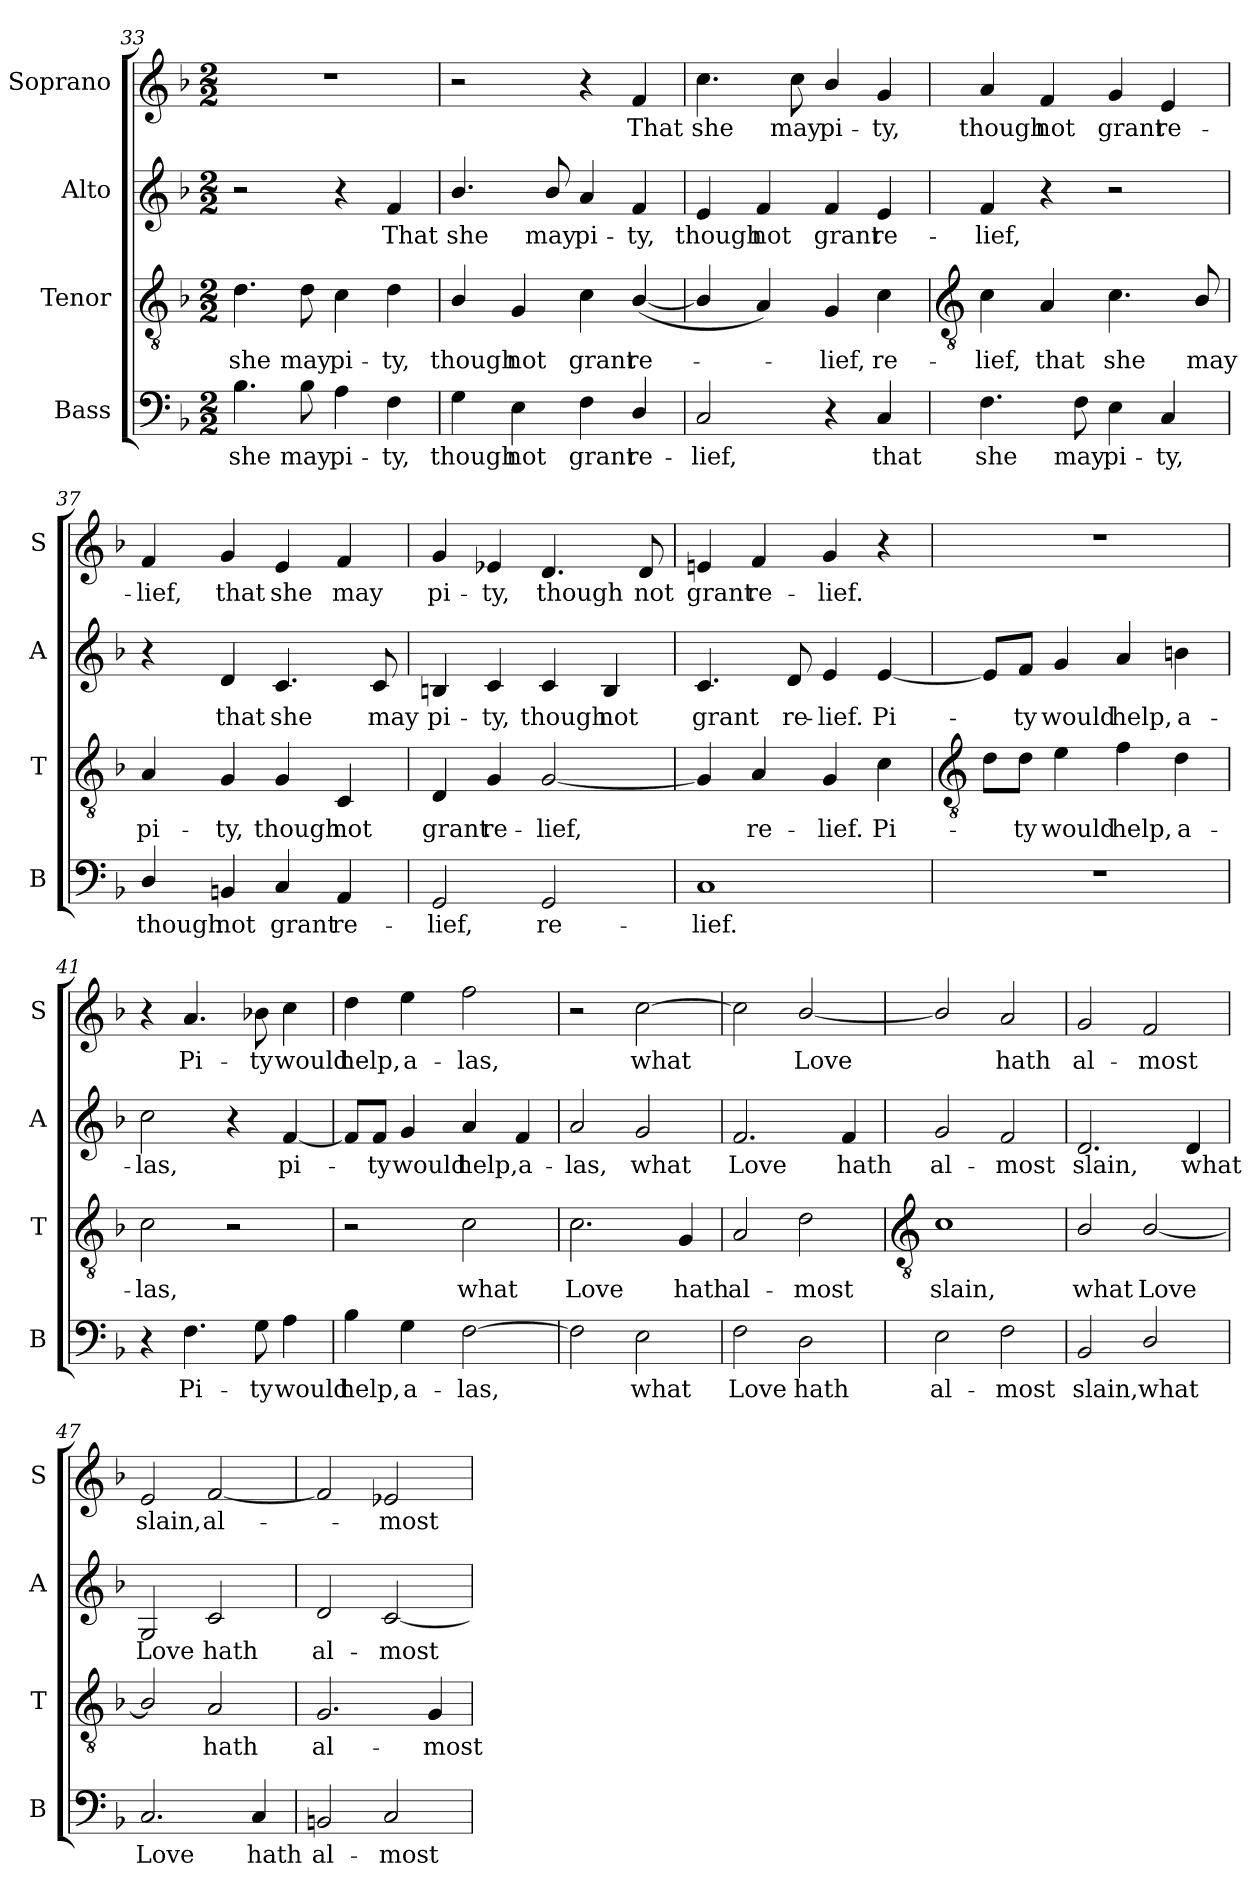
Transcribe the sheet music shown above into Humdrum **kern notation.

**kern	**text	**kern	**text	**kern	**text	**kern	**text
*part4	*part4	*part3	*part3	*part2	*part2	*part1	*part1
*staff4	*staff4	*staff3	*staff3	*staff2	*staff2	*staff1	*staff1
*I"Bass	*	*I"Tenor	*	*I"Alto	*	*I"Soprano	*
*I'B	*	*I'T	*	*I'A	*	*I'S	*
*clefF4	*	*clefGv2	*	*clefG2	*	*clefG2	*
*k[b-]	*	*k[b-]	*	*k[b-]	*	*k[b-]	*
*F:	*	*F:	*	*F:	*	*F:	*
*M2/2	*	*M2/2	*	*M2/2	*	*M2/2	*
=33	=33	=33	=33	=33	=33	=33	=33
!	!LO:LY:b	!	!LO:LY:b	!	!	!	!
4.B-	she	4.d	she	2r	.	1r	.
!	!LO:LY:b	!	!LO:LY:b	!	!	!	!
8B-	may	8d	may	.	.	.	.
!	!LO:LY:b	!	!LO:LY:b	!	!	!	!
4A	pi-	4c	pi-	4r	.	.	.
!	!LO:LY:b	!	!LO:LY:b	!	!LO:LY:b	!	!
4F	-ty,	4d	-ty,	4f	That	.	.
=34	=34	=34	=34	=34	=34	=34	=34
!	!LO:LY:b	!	!LO:LY:b	!	!LO:LY:b	!	!
4G	though	4B-/	though	4.b-/	she	2r	.
!	!LO:LY:b	!	!LO:LY:b	!	!	!	!
4E	not	4G	not	.	.	.	.
!	!	!	!	!	!LO:LY:b	!	!
.	.	.	.	8b-/	may	.	.
!	!LO:LY:b	!	!LO:LY:b	!	!LO:LY:b	!	!
4F	grant	4c	grant	4a	pi-	4r	.
!	!LO:LY:b	!	!LO:LY:b	!	!LO:LY:b	!	!LO:LY:b
4D/	re-	(<[4B-/	re-	4f	-ty,	4f	That
=35	=35	=35	=35	=35	=35	=35	=35
!	!LO:LY:b	!	!	!	!LO:LY:b	!	!LO:LY:b
2C	-lief,	4B-/]	.	4e	though	4.cc	she
!	!	!	!	!	!LO:LY:b	!	!
.	.	4A)	.	4f	not	.	.
!	!	!	!	!	!	!	!LO:LY:b
.	.	.	.	.	.	8cc	may
!	!	!	!LO:LY:b	!	!LO:LY:b	!	!LO:LY:b
4r	.	4G	lief,	4f	grant	4b-/	pi-
!	!LO:LY:b	!	!LO:LY:b	!	!LO:LY:b	!	!LO:LY:b
4C	that	4c	re-	4e	re-	4g	-ty,
!!LO:LB:g=z
=36	=36	=36	=36	=36	=36	=36	=36
*	*	*clefGv2	*	*	*	*	*
!	!LO:LY:b	!	!LO:LY:b	!	!LO:LY:b	!	!LO:LY:b
4.F	she	4c	-lief,	4f	-lief,	4a	though
!	!	!	!LO:LY:b	!	!	!	!LO:LY:b
.	.	4A	that	4r	.	4f	not
!	!LO:LY:b	!	!	!	!	!	!
8F	may	.	.	.	.	.	.
!	!LO:LY:b	!	!LO:LY:b	!	!	!	!LO:LY:b
4E	pi-	4.c	she	2r	.	4g	grant
!	!LO:LY:b	!	!	!	!	!	!LO:LY:b
4C	-ty,	.	.	.	.	4e	re-
!	!	!	!LO:LY:b	!	!	!	!
.	.	8B-/	may	.	.	.	.
=37	=37	=37	=37	=37	=37	=37	=37
!	!LO:LY:b	!	!LO:LY:b	!	!	!	!LO:LY:b
4D/	though	4A	pi-	4r	.	4f	-lief,
!	!LO:LY:b	!	!LO:LY:b	!	!LO:LY:b	!	!LO:LY:b
4BBn	not	4G	-ty,	4d	that	4g	that
!	!LO:LY:b	!	!LO:LY:b	!	!LO:LY:b	!	!LO:LY:b
4C	grant	4G	though	4.c	she	4e	she
!	!LO:LY:b	!	!LO:LY:b	!	!	!	!LO:LY:b
4AA	re-	4C	not	.	.	4f	may
!	!	!	!	!	!LO:LY:b	!	!
.	.	.	.	8c	may	.	.
=38	=38	=38	=38	=38	=38	=38	=38
!	!LO:LY:b	!	!LO:LY:b	!	!LO:LY:b	!	!LO:LY:b
2GG	-lief,	4D	grant	4Bn	pi-	4g	pi-
!	!	!	!LO:LY:b	!	!LO:LY:b	!	!LO:LY:b
.	.	4G	re-	4c	-ty,	4e-X	-ty,
!	!LO:LY:b	!	!LO:LY:b	!	!LO:LY:b	!	!LO:LY:b
2GG	re-	[2G	-lief,	4c	though	4.d	though
!	!	!	!	!	!LO:LY:b	!	!
.	.	.	.	4B	not	.	.
!	!	!	!	!	!	!	!LO:LY:b
.	.	.	.	.	.	8d	not
=39	=39	=39	=39	=39	=39	=39	=39
!	!LO:LY:b	!	!	!	!LO:LY:b	!	!LO:LY:b
1C	-lief.	4G]	.	4.c	grant	4en	grant
!	!	!	!LO:LY:b	!	!	!	!LO:LY:b
.	.	4A	re-	.	.	4f	re-
!	!	!	!	!	!LO:LY:b	!	!
.	.	.	.	8d	re-	.	.
!	!	!	!LO:LY:b	!	!LO:LY:b	!	!LO:LY:b
.	.	4G	-lief.	4e	-lief.	4g	-lief.
!	!	!	!LO:LY:b	!	!LO:LY:b	!	!
.	.	4c	Pi-	[4e	Pi-	4r	.
!!LO:LB:g=z
=40	=40	=40	=40	=40	=40	=40	=40
*	*	*clefGv2	*	*	*	*	*
1r	.	8d\L	.	8e/L]	.	1r	.
!	!	!	!LO:LY:b	!	!LO:LY:b	!	!
.	.	8d\J	ty	8f/J	ty	.	.
!	!	!	!LO:LY:b	!	!LO:LY:b	!	!
.	.	4e	would	4g	would	.	.
!	!	!	!LO:LY:b	!	!LO:LY:b	!	!
.	.	4f	help,	4a	help,	.	.
!	!	!	!LO:LY:b	!	!LO:LY:b	!	!
.	.	4d	a-	4bn	a-	.	.
=41	=41	=41	=41	=41	=41	=41	=41
!	!	!	!LO:LY:b	!	!LO:LY:b	!	!
4r	.	2c	-las,	2cc	-las,	4r	.
!	!LO:LY:b	!	!	!	!	!	!LO:LY:b
4.F	Pi-	.	.	.	.	4.a	Pi-
.	.	2r	.	4r	.	.	.
!	!LO:LY:b	!	!	!	!	!	!LO:LY:b
8G	-ty	.	.	.	.	8b-X	-ty
!	!LO:LY:b	!	!	!	!LO:LY:b	!	!LO:LY:b
4A	would	.	.	[4f	pi-	4cc	would
=42	=42	=42	=42	=42	=42	=42	=42
!	!LO:LY:b	!	!	!	!	!	!LO:LY:b
4B-	help,	2r	.	8f/L]	.	4dd	help,
!	!	!	!	!	!LO:LY:b	!	!
.	.	.	.	8f/J	ty	.	.
!	!LO:LY:b	!	!	!	!LO:LY:b	!	!LO:LY:b
4G	a-	.	.	4g	would	4ee	a-
!	!LO:LY:b	!	!LO:LY:b	!	!LO:LY:b	!	!LO:LY:b
[2F	-las,	2c	what	4a	help,	2ff	-las,
!	!	!	!	!	!LO:LY:b	!	!
.	.	.	.	4f	a-	.	.
=43	=43	=43	=43	=43	=43	=43	=43
!	!	!	!LO:LY:b	!	!LO:LY:b	!	!
2F]	.	2.c	Love	2a	-las,	2r	.
!	!LO:LY:b	!	!	!	!LO:LY:b	!	!LO:LY:b
2E	what	.	.	2g	what	[2cc	what
!	!	!	!LO:LY:b	!	!	!	!
.	.	4G	hath	.	.	.	.
=44	=44	=44	=44	=44	=44	=44	=44
!	!LO:LY:b	!	!LO:LY:b	!	!LO:LY:b	!	!
2F	Love	2A	al-	2.f	Love	2cc]	.
!	!LO:LY:b	!	!LO:LY:b	!	!	!	!LO:LY:b
2D	hath	2d	-most	.	.	[2b-/	Love
!	!	!	!	!	!LO:LY:b	!	!
.	.	.	.	4f	hath	.	.
!!LO:LB:g=z
=45	=45	=45	=45	=45	=45	=45	=45
*	*	*clefGv2	*	*	*	*	*
!	!LO:LY:b	!	!LO:LY:b	!	!LO:LY:b	!	!
2E	al-	1c	slain,	2g	al-	2b-/]	.
!	!LO:LY:b	!	!	!	!LO:LY:b	!	!LO:LY:b
2F	-most	.	.	2f	-most	2a	hath
=46	=46	=46	=46	=46	=46	=46	=46
!	!LO:LY:b	!	!LO:LY:b	!	!LO:LY:b	!	!LO:LY:b
2BB-	slain,	2B-/	what	2.d	slain,	2g	al-
!	!LO:LY:b	!	!LO:LY:b	!	!	!	!LO:LY:b
2D/	what	[2B-/	Love	.	.	2f	-most
!	!	!	!	!	!LO:LY:b	!	!
.	.	.	.	4d	what	.	.
=47	=47	=47	=47	=47	=47	=47	=47
!	!LO:LY:b	!	!	!	!LO:LY:b	!	!LO:LY:b
2.C	Love	2B-/]	.	2G	Love	2e	slain,
!	!	!	!LO:LY:b	!	!LO:LY:b	!	!LO:LY:b
.	.	2A	hath	2c	hath	[2f	al-
!	!LO:LY:b	!	!	!	!	!	!
4C	hath	.	.	.	.	.	.
=48	=48	=48	=48	=48	=48	=48	=48
!	!LO:LY:b	!	!LO:LY:b	!	!LO:LY:b	!	!
2BBn	al-	2.G	al-	2d	al-	2f]	.
!	!LO:LY:b	!	!	!	!LO:LY:b	!	!LO:LY:b
2C	-most	.	.	[2c	-most	2e-X	most
!	!	!	!LO:LY:b	!	!	!	!
.	.	4G	-most	.	.	.	.
=	=	=	=	=	=	=	=
*-	*-	*-	*-	*-	*-	*-	*-
